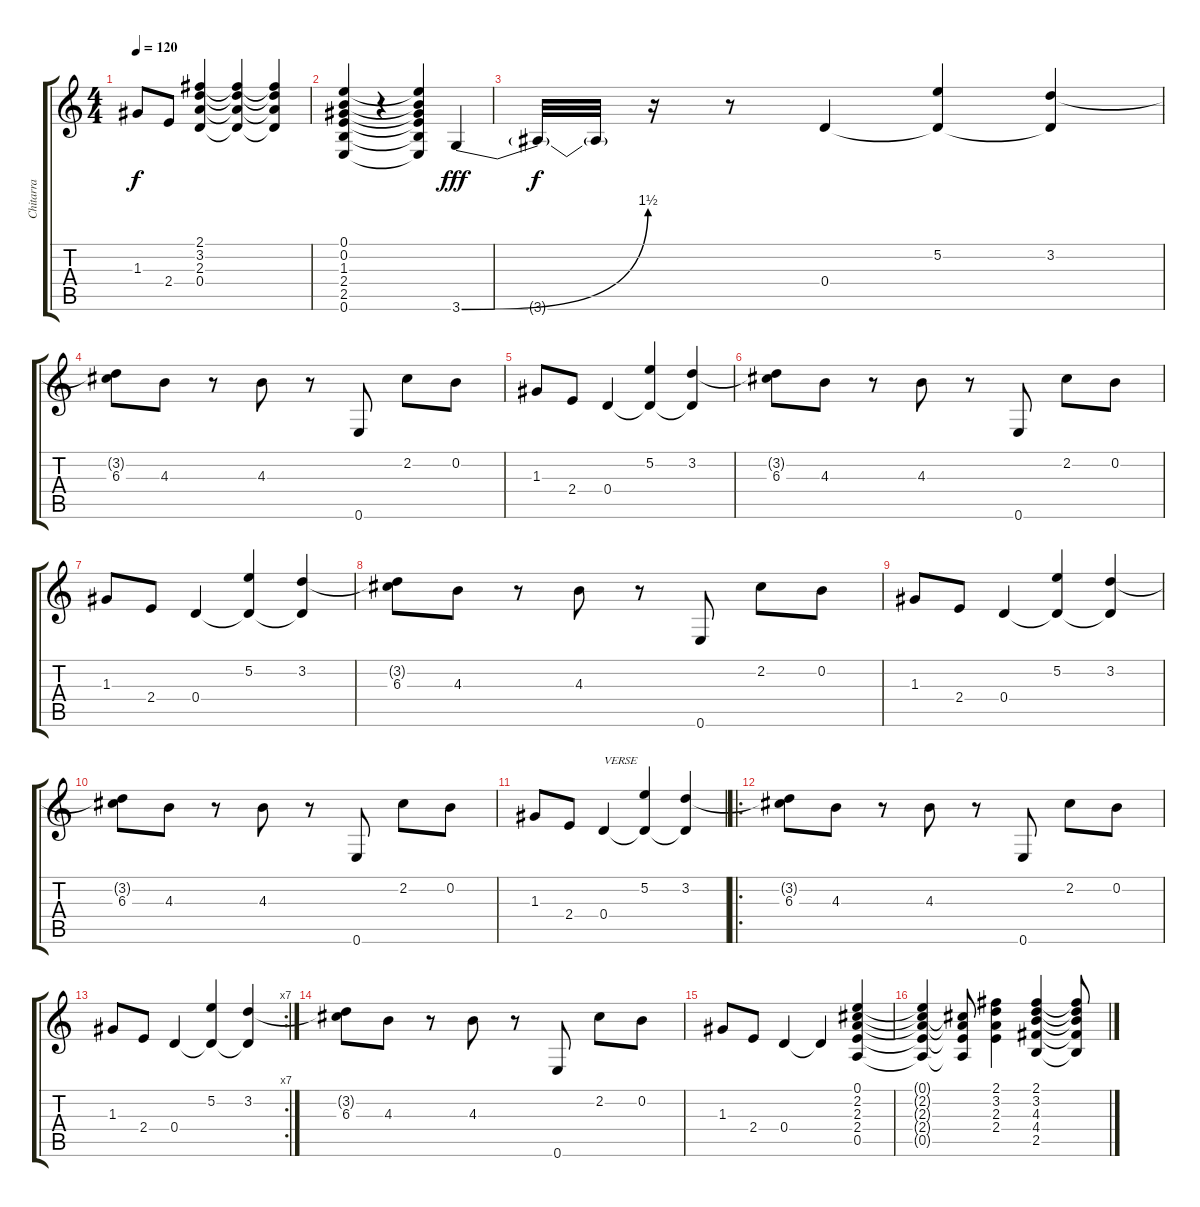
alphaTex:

\track ("Chitarra" "Chitarra") {instrument distortionguitar}
\staff {score tabs}
\tuning (E4 B3 G3 D3 A2 E2) {hide}
\ts (4 4)
\tempo 120
\clef g2
\ks c
1.3.8{dy f} 2.4.8 (2.1 3.2 2.3 0.4).4{volume 11 instrument overdrivenguitar} (2.1{t} 3.2{t} 2.3{t} 0.4{t}).4 (2.1{t} 3.2{t} 2.3{t} 0.4{t}).4 |
(0.1 0.2 1.3 2.4 2.5 0.6).4 r.4 (0.1{t} 0.2{t} 1.3{t} 2.4{t} 2.5{t} 0.6{t}).4 3.6{be (bend 0 0 60 6)}.4{dy fff} |
3.6{t}.32{dy f} 3.6{t}.32 r.16 r.8 0.4.4{volume 15 instrument distortionguitar} (5.2 0.4{t}).4 (3.2 0.4{t}).4 |
(3.2{t} 6.3).8 4.3.8 r.8 4.3.8 r.8 0.6.8 2.2.8 0.2.8 |
1.3.8 2.4.8 0.4.4 (5.2 0.4{t}).4 (3.2 0.4{t}).4 |
(3.2{t} 6.3).8 4.3.8 r.8 4.3.8 r.8 0.6.8 2.2.8 0.2.8 |
1.3.8 2.4.8 0.4.4 (5.2 0.4{t}).4 (3.2 0.4{t}).4 |
(3.2{t} 6.3).8 4.3.8 r.8 4.3.8 r.8 0.6.8 2.2.8 0.2.8 |
1.3.8 2.4.8 0.4.4 (5.2 0.4{t}).4 (3.2 0.4{t}).4 |
(3.2{t} 6.3).8 4.3.8 r.8 4.3.8 r.8 0.6.8 2.2.8 0.2.8 |
1.3.8 2.4.8 0.4.4{txt "VERSE"} (5.2 0.4{t}).4 (3.2 0.4{t}).4 |
\ro
(3.2{t} 6.3).8 4.3.8 r.8 4.3.8 r.8 0.6.8 2.2.8 0.2.8 |
\rc 7
1.3.8 2.4.8 0.4.4 (5.2 0.4{t}).4 (3.2 0.4{t}).4 |
(3.2{t} 6.3).8 4.3.8 r.8 4.3.8 r.8 0.6.8 2.2.8 0.2.8 |
1.3.8 2.4.8 0.4.4 0.4{t}.4 (0.1 2.2 2.3 2.4 0.5).4{volume 11 instrument overdrivenguitar} |
(0.1{t} 2.2{t} 2.3{t} 2.4{t} 0.5{t}).4 (2.2{t} 2.3{t} 2.4{t} 0.5{t}).8 (2.1 3.2 2.3 2.4).4 (2.1 3.2 4.3 4.4 2.5).4 (2.1{t} 3.2{t} 4.3{t} 4.4{t} 2.5{t}).8
